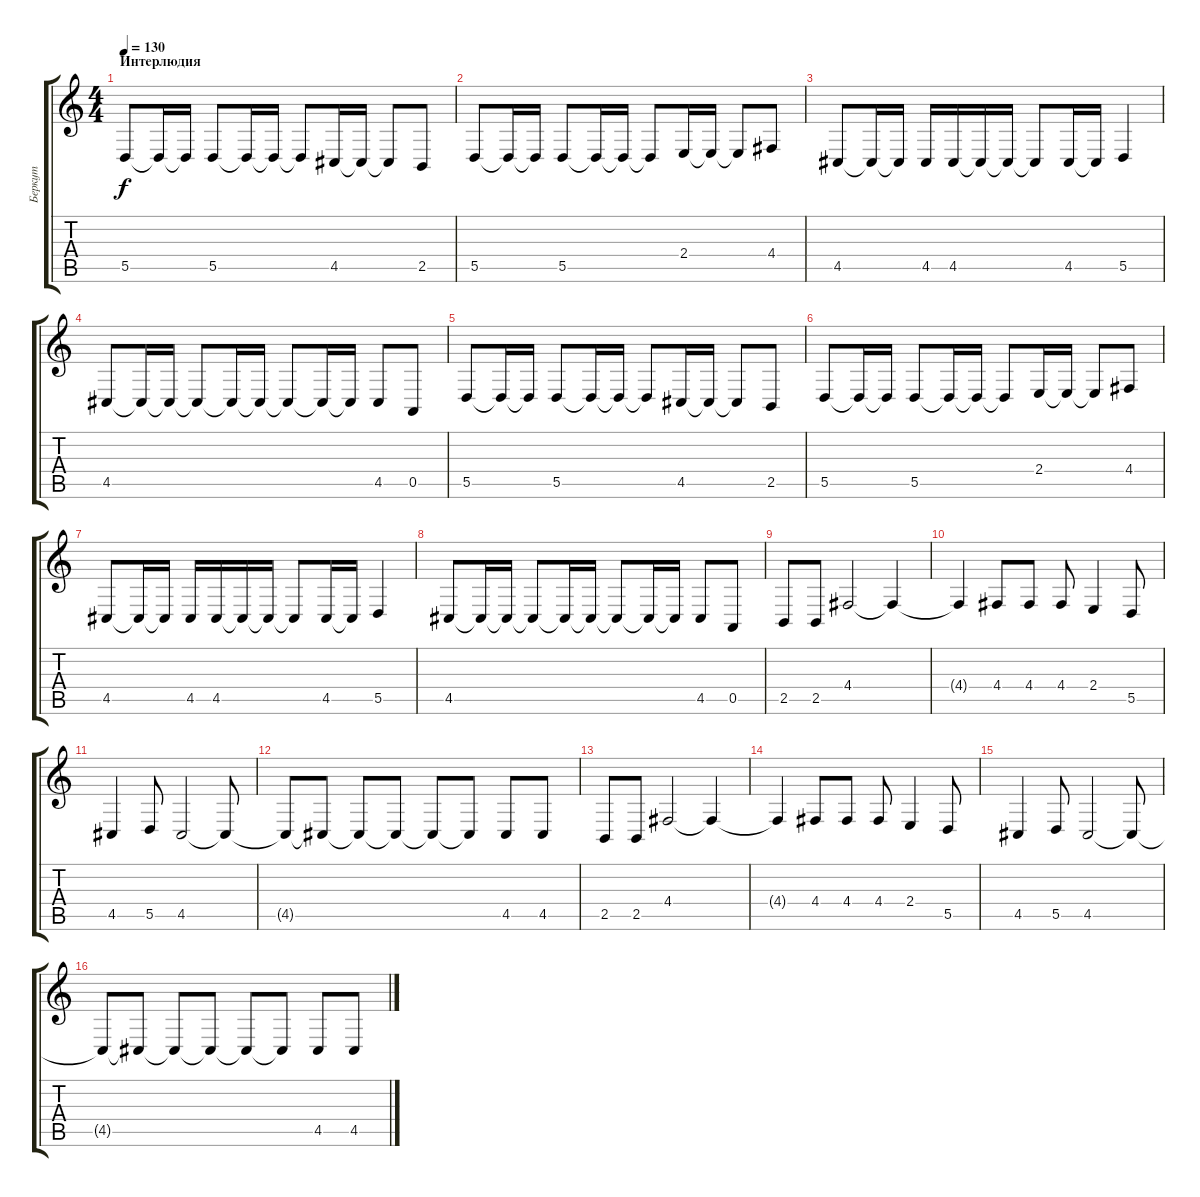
\track ("Беркут" "Беркут") {instrument violin}
\staff {score tabs}
\tuning (E4 B3 G3 D3 A2 E2) {hide}
\ts (4 4)
\section ("" "Интерлюдия")
\tempo 130
\clef g2
\ks c
5.5.8{dy f} 5.5{t}.16 5.5{t}.16 5.5.8 5.5{t}.16 5.5{t}.16 5.5{t}.8 4.5.16 4.5{t}.16 4.5{t}.8 2.5.8 |
5.5.8 5.5{t}.16 5.5{t}.16 5.5.8 5.5{t}.16 5.5{t}.16 5.5{t}.8 2.4.16 2.4{t}.16 2.4{t}.8 4.4.8 |
4.5.8 4.5{t}.16 4.5{t}.16 4.5.16 4.5.16 4.5{t}.16 4.5{t}.16 4.5{t}.8 4.5.16 4.5{t}.16 5.5.4 |
4.5.8 4.5{t}.16 4.5{t}.16 4.5{t}.8 4.5{t}.16 4.5{t}.16 4.5{t}.8 4.5{t}.16 4.5{t}.16 4.5.8 0.5.8 |
5.5.8 5.5{t}.16 5.5{t}.16 5.5.8 5.5{t}.16 5.5{t}.16 5.5{t}.8 4.5.16 4.5{t}.16 4.5{t}.8 2.5.8 |
5.5.8 5.5{t}.16 5.5{t}.16 5.5.8 5.5{t}.16 5.5{t}.16 5.5{t}.8 2.4.16 2.4{t}.16 2.4{t}.8 4.4.8 |
4.5.8 4.5{t}.16 4.5{t}.16 4.5.16 4.5.16 4.5{t}.16 4.5{t}.16 4.5{t}.8 4.5.16 4.5{t}.16 5.5.4 |
4.5.8 4.5{t}.16 4.5{t}.16 4.5{t}.8 4.5{t}.16 4.5{t}.16 4.5{t}.8 4.5{t}.16 4.5{t}.16 4.5.8 0.5.8 |
2.5.8 2.5.8 4.4.2 4.4{t}.4 |
4.4{t}.4 4.4.8 4.4.8 4.4.8 2.4.4 5.5.8 |
4.5.4 5.5.8 4.5.2 4.5{t}.8 |
4.5{t}.8 4.5{t}.8 4.5{t}.8 4.5{t}.8 4.5{t}.8 4.5{t}.8 4.5.8 4.5.8 |
2.5.8 2.5.8 4.4.2 4.4{t}.4 |
4.4{t}.4 4.4.8 4.4.8 4.4.8 2.4.4 5.5.8 |
4.5.4 5.5.8 4.5.2 4.5{t}.8 |
4.5{t}.8 4.5{t}.8 4.5{t}.8 4.5{t}.8 4.5{t}.8 4.5{t}.8 4.5.8 4.5.8
